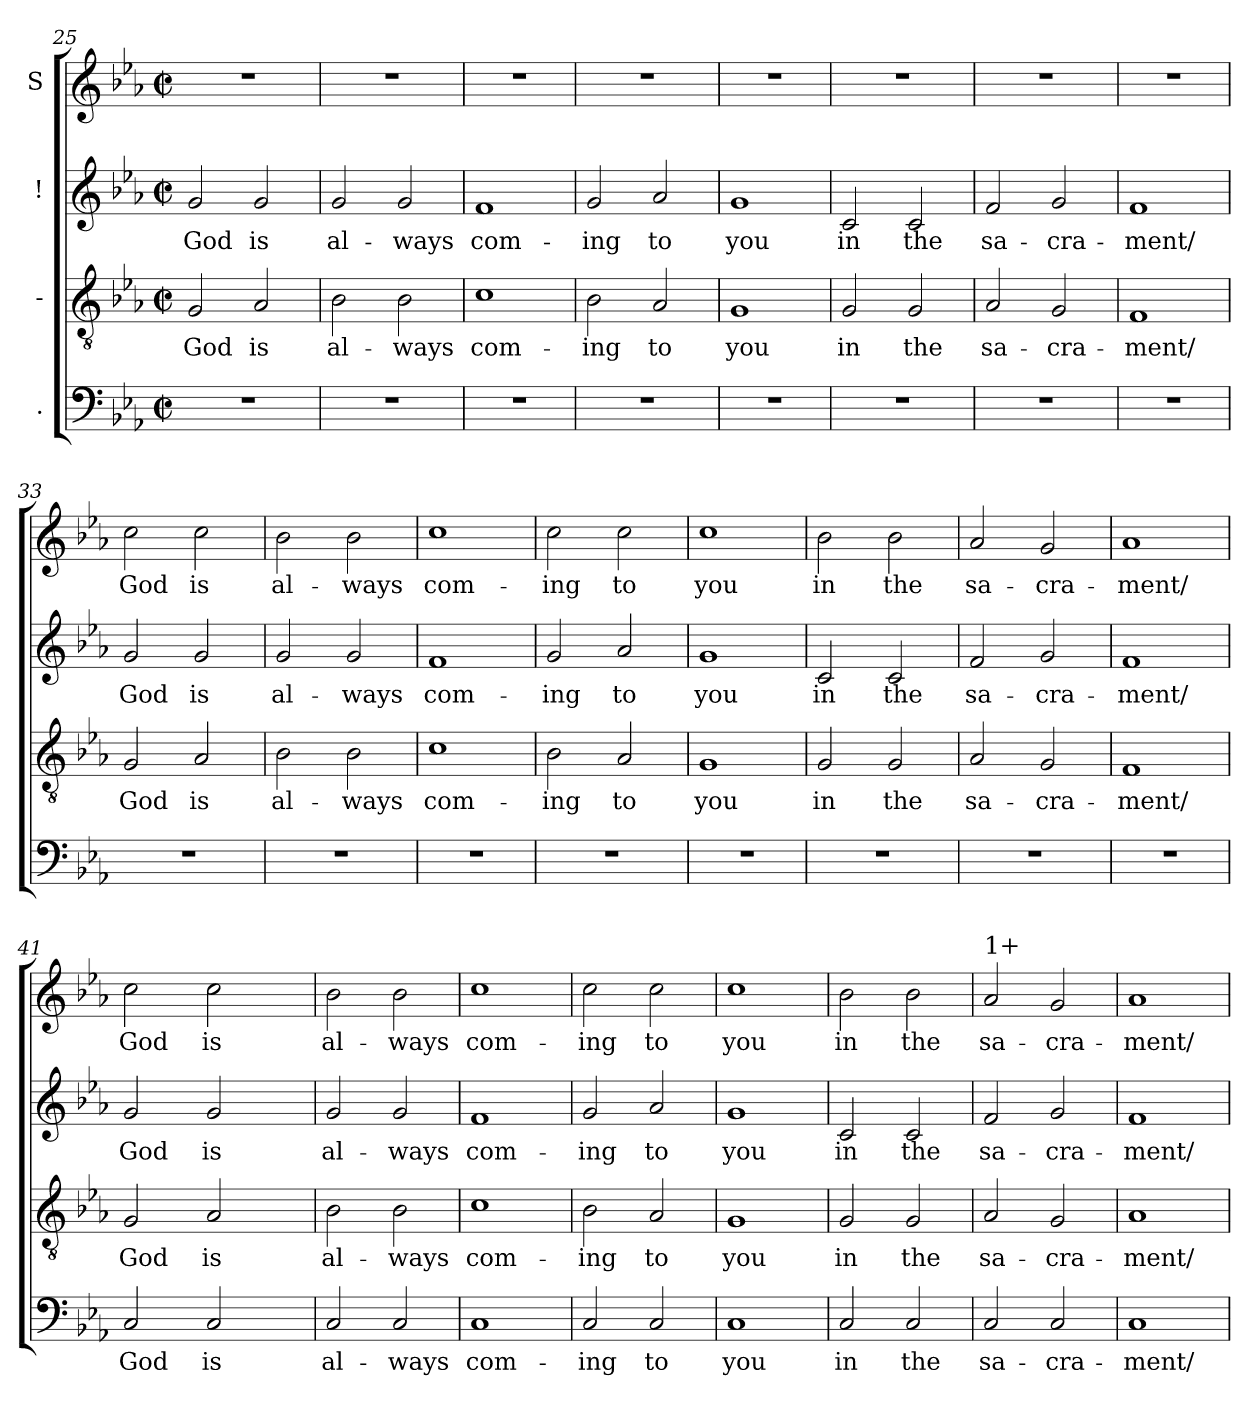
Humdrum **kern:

**kern	**text	**kern	**text	**kern	**text	**kern	**text
*part4	*part4	*part3	*part3	*part2	*part2	*part1	*part1
*staff4	*staff4	*staff3	*staff3	*staff2	*staff2	*staff1	*staff1
*I".	*	*I"-	*	*I"!	*	*I"S	*
*clefF4	*	*clefGv2	*	*clefG2	*	*clefG2	*
*k[b-e-a-]	*	*k[b-e-a-]	*	*k[b-e-a-]	*	*k[b-e-a-]	*
*E-:	*	*E-:	*	*E-:	*	*E-:	*
*M2/2	*	*M2/2	*	*M2/2	*	*M2/2	*
*met(c|)	*	*met(c|)	*	*met(c|)	*	*met(c|)	*
=25	=25	=25	=25	=25	=25	=25	=25
!	!	!	!LO:LY:b	!	!LO:LY:b	!	!
1r	.	2G/	God	2g/	God	1r	.
!	!	!	!LO:LY:b	!	!LO:LY:b	!	!
.	.	2A-/	is	2g/	is	.	.
=26	=26	=26	=26	=26	=26	=26	=26
!	!	!	!LO:LY:b	!	!LO:LY:b	!	!
1r	.	2B-\	al-	2g/	al-	1r	.
!	!	!	!LO:LY:b	!	!LO:LY:b	!	!
.	.	2B-\	-ways	2g/	-ways	.	.
=27	=27	=27	=27	=27	=27	=27	=27
!	!	!	!LO:LY:b	!	!LO:LY:b	!	!
1r	.	1c	com-	1f	com-	1r	.
=28	=28	=28	=28	=28	=28	=28	=28
!	!	!	!LO:LY:b	!	!LO:LY:b	!	!
1r	.	2B-\	-ing	2g/	-ing	1r	.
!	!	!	!LO:LY:b	!	!LO:LY:b	!	!
.	.	2A-/	to	2a-/	to	.	.
=29	=29	=29	=29	=29	=29	=29	=29
!	!	!	!LO:LY:b	!	!LO:LY:b	!	!
1r	.	1G	you	1g	you	1r	.
=30	=30	=30	=30	=30	=30	=30	=30
!	!	!	!LO:LY:b	!	!LO:LY:b	!	!
1r	.	2G/	in	2c/	in	1r	.
!	!	!	!LO:LY:b	!	!LO:LY:b	!	!
.	.	2G/	the	2c/	the	.	.
=31	=31	=31	=31	=31	=31	=31	=31
!	!	!	!LO:LY:b	!	!LO:LY:b	!	!
1r	.	2A-/	sa-	2f/	sa-	1r	.
!	!	!	!LO:LY:b	!	!LO:LY:b	!	!
.	.	2G/	-cra-	2g/	-cra-	.	.
=32	=32	=32	=32	=32	=32	=32	=32
!	!	!	!LO:LY:b	!	!LO:LY:b	!	!
1r	.	1F	-ment/	1f	-ment/	1r	.
=33	=33	=33	=33	=33	=33	=33	=33
!	!	!	!LO:LY:b	!	!LO:LY:b	!	!LO:LY:b
1r	.	2G/	God	2g/	God	2cc\	God
!	!	!	!LO:LY:b	!	!LO:LY:b	!	!LO:LY:b
.	.	2A-/	is	2g/	is	2cc\	is
=34	=34	=34	=34	=34	=34	=34	=34
!	!	!	!LO:LY:b	!	!LO:LY:b	!	!LO:LY:b
1r	.	2B-\	al-	2g/	al-	2b-\	al-
!	!	!	!LO:LY:b	!	!LO:LY:b	!	!LO:LY:b
.	.	2B-\	-ways	2g/	-ways	2b-\	-ways
!!LO:LB:g=z
=35	=35	=35	=35	=35	=35	=35	=35
!	!	!	!LO:LY:b	!	!LO:LY:b	!	!LO:LY:b
1r	.	1c	com-	1f	com-	1cc	com-
=36	=36	=36	=36	=36	=36	=36	=36
!	!	!	!LO:LY:b	!	!LO:LY:b	!	!LO:LY:b
1r	.	2B-\	-ing	2g/	-ing	2cc\	-ing
!	!	!	!LO:LY:b	!	!LO:LY:b	!	!LO:LY:b
.	.	2A-/	to	2a-/	to	2cc\	to
=37	=37	=37	=37	=37	=37	=37	=37
!	!	!	!LO:LY:b	!	!LO:LY:b	!	!LO:LY:b
1r	.	1G	you	1g	you	1cc	you
=38	=38	=38	=38	=38	=38	=38	=38
!	!	!	!LO:LY:b	!	!LO:LY:b	!	!LO:LY:b
1r	.	2G/	in	2c/	in	2b-\	in
!	!	!	!LO:LY:b	!	!LO:LY:b	!	!LO:LY:b
.	.	2G/	the	2c/	the	2b-\	the
=39	=39	=39	=39	=39	=39	=39	=39
!	!	!	!LO:LY:b	!	!LO:LY:b	!	!LO:LY:b
1r	.	2A-/	sa-	2f/	sa-	2a-/	sa-
!	!	!	!LO:LY:b	!	!LO:LY:b	!	!LO:LY:b
.	.	2G/	-cra-	2g/	-cra-	2g/	-cra-
=40	=40	=40	=40	=40	=40	=40	=40
!	!	!	!LO:LY:b	!	!LO:LY:b	!	!LO:LY:b
1r	.	1F	-ment/	1f	-ment/	1a-	-ment/
=41	=41	=41	=41	=41	=41	=41	=41
!	!LO:LY:b	!	!LO:LY:b	!	!LO:LY:b	!	!LO:LY:b
*^	*	*^	*	*^	*	*	*
2C/	16.ryy	God	2G/	16.ryy	God	2g/	16.ryy	God	2cc\	God
.	2ryy	.	.	2ryy	.	.	2ryy	.	.	.
!	!	!LO:LY:b	!	!	!LO:LY:b	!	!	!LO:LY:b	!	!LO:LY:b
2C/	.	is	2A-/	.	is	2g/	.	is	2cc\	is
.	4ryy	.	.	4ryy	.	.	4ryy	.	.	.
.	8ryy	.	.	8ryy	.	.	8ryy	.	.	.
.	32ryy	.	.	32ryy	.	.	32ryy	.	.	.
=42	=42	=42	=42	=42	=42	=42	=42	=42	=42	=42
!	!	!LO:LY:b	!	!	!LO:LY:b	!	!	!LO:LY:b	!	!LO:LY:b
*v	*v	*	*	*	*	*v	*v	*	*	*
*	*	*v	*v	*	*	*	*	*
2C/	al-	2B-\	al-	2g/	al-	2b-\	al-
!	!LO:LY:b	!	!LO:LY:b	!	!LO:LY:b	!	!LO:LY:b
2C/	-ways	2B-\	-ways	2g/	-ways	2b-\	-ways
=43	=43	=43	=43	=43	=43	=43	=43
!	!LO:LY:b	!	!LO:LY:b	!	!LO:LY:b	!	!LO:LY:b
1C	com-	1c	com-	1f	com-	1cc	com-
=44	=44	=44	=44	=44	=44	=44	=44
!	!LO:LY:b	!	!LO:LY:b	!	!LO:LY:b	!	!LO:LY:b
2C/	-ing	2B-\	-ing	2g/	-ing	2cc\	-ing
!	!LO:LY:b	!	!LO:LY:b	!	!LO:LY:b	!	!LO:LY:b
2C/	to	2A-/	to	2a-/	to	2cc\	to
=45	=45	=45	=45	=45	=45	=45	=45
!	!LO:LY:b	!	!LO:LY:b	!	!LO:LY:b	!	!LO:LY:b
1C	you	1G	you	1g	you	1cc	you
=46	=46	=46	=46	=46	=46	=46	=46
!	!LO:LY:b	!	!LO:LY:b	!	!LO:LY:b	!	!LO:LY:b
2C/	in	2G/	in	2c/	in	2b-\	in
!	!LO:LY:b	!	!LO:LY:b	!	!LO:LY:b	!	!LO:LY:b
2C/	the	2G/	the	2c/	the	2b-\	the
!!LO:LB:g=z
=47	=47	=47	=47	=47	=47	=47	=47
!	!	!	!	!	!	!LO:TX:a:t=1+	!
!	!LO:LY:b	!	!LO:LY:b	!	!LO:LY:b	!	!LO:LY:b
2C/	sa-	2A-/	sa-	2f/	sa-	2a-/	sa-
!	!LO:LY:b	!	!LO:LY:b	!	!LO:LY:b	!	!LO:LY:b
2C/	-cra-	2G/	-cra-	2g/	-cra-	2g/	-cra-
=48	=48	=48	=48	=48	=48	=48	=48
!	!LO:LY:b	!	!LO:LY:b	!	!LO:LY:b	!	!LO:LY:b
1C	-ment/	1A-	-ment/	1f	-ment/	1a-	-ment/
=	=	=	=	=	=	=	=
*-	*-	*-	*-	*-	*-	*-	*-
